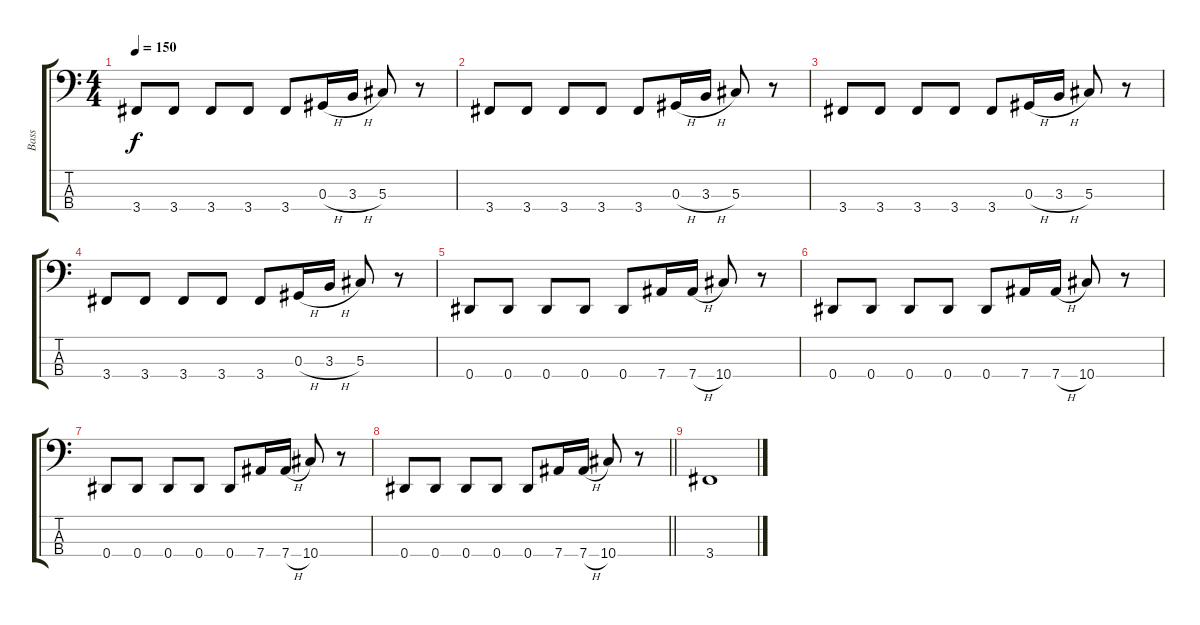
\track ("Bass" "Bass") {instrument slapbass2 bank 255}
\staff {score tabs}
\tuning (Gb2 Db2 Ab1 Eb1) {hide}
\ts (4 4)
\tempo 150
\clef f4
\ks c
3.4.8{dy f} 3.4.8 3.4.8 3.4.8 3.4.8 0.3{h}.16 3.3{h}.16 5.3.8 r.8 |
3.4.8 3.4.8 3.4.8 3.4.8 3.4.8 0.3{h}.16 3.3{h}.16 5.3.8 r.8 |
3.4.8 3.4.8 3.4.8 3.4.8 3.4.8 0.3{h}.16 3.3{h}.16 5.3.8 r.8 |
3.4.8 3.4.8 3.4.8 3.4.8 3.4.8 0.3{h}.16 3.3{h}.16 5.3.8 r.8 |
0.4.8 0.4.8 0.4.8 0.4.8 0.4.8 7.4.16 7.4{h}.16 10.4.8 r.8 |
0.4.8 0.4.8 0.4.8 0.4.8 0.4.8 7.4.16 7.4{h}.16 10.4.8 r.8 |
0.4.8 0.4.8 0.4.8 0.4.8 0.4.8 7.4.16 7.4{h}.16 10.4.8 r.8 |
\barLineRight lightlight
0.4.8 0.4.8 0.4.8 0.4.8 0.4.8 7.4.16 7.4{h}.16 10.4.8 r.8 |
3.4.1
